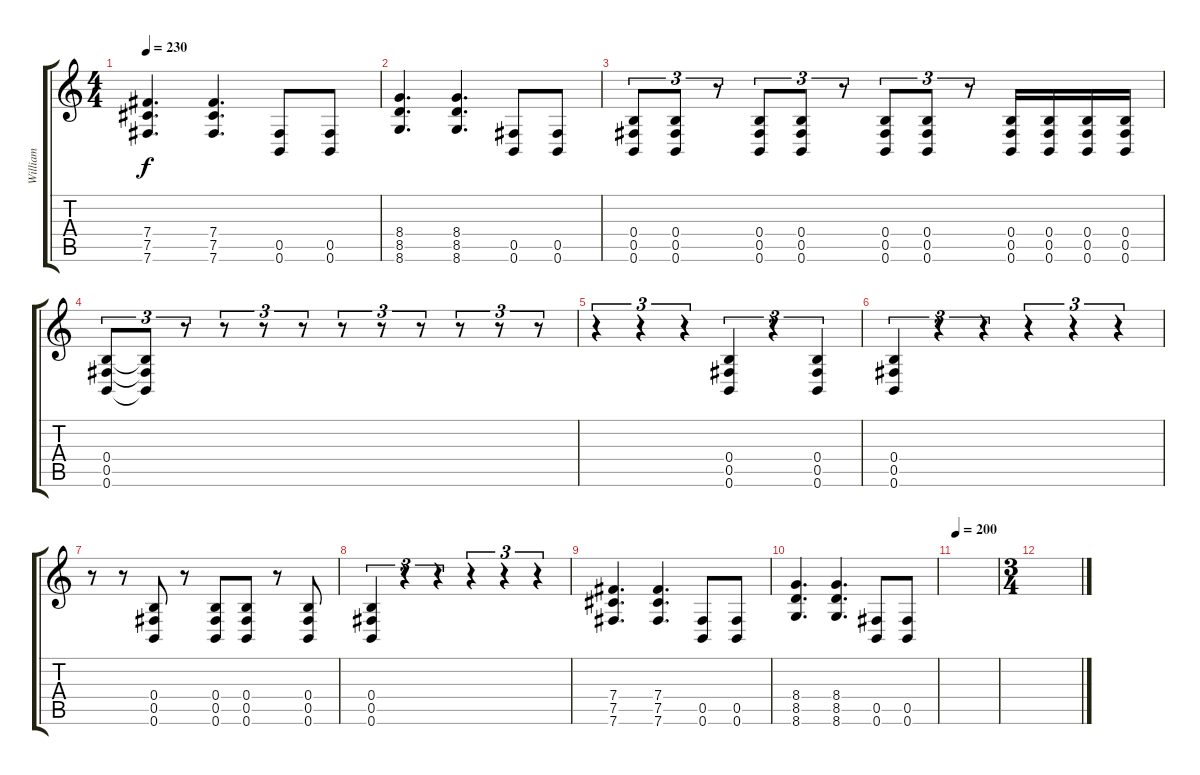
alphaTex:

\track ("William" "William") {instrument distortionguitar}
\staff {score tabs}
\tuning (Db4 Ab3 E3 B2 Gb2 B1) {hide}
\ts (4 4)
\tempo 230
\clef g2
\ks c
(7.4 7.5 7.6).4{d dy f} (7.4 7.5 7.6).4{d} (0.5 0.6).8 (0.5 0.6).8 |
(8.4 8.5 8.6).4{d} (8.4 8.5 8.6).4{d} (0.5 0.6).8 (0.5 0.6).8 |
(0.4 0.5 0.6).8{tu (3 2)} (0.4 0.5 0.6).8{tu (3 2)} r.8{tu (3 2)} (0.4 0.5 0.6).8{tu (3 2)} (0.4 0.5 0.6).8{tu (3 2)} r.8{tu (3 2)} (0.4 0.5 0.6).8{tu (3 2)} (0.4 0.5 0.6).8{tu (3 2)} r.8{tu (3 2)} (0.4 0.5 0.6).16 (0.4 0.5 0.6).16 (0.4 0.5 0.6).16 (0.4 0.5 0.6).16 |
(0.4 0.5 0.6).8{tu (3 2)} (0.4{t} 0.5{t} 0.6{t}).8{tu (3 2)} r.8{tu (3 2)} r.8{tu (3 2)} r.8{tu (3 2)} r.8{tu (3 2)} r.8{tu (3 2)} r.8{tu (3 2)} r.8{tu (3 2)} r.8{tu (3 2)} r.8{tu (3 2)} r.8{tu (3 2)} |
r.4{tu (3 2)} r.4{tu (3 2)} r.4{tu (3 2)} (0.4 0.5 0.6).4{tu (3 2)} r.4{tu (3 2)} (0.4 0.5 0.6).4{tu (3 2)} |
(0.4 0.5 0.6).4{tu (3 2)} r.4{tu (3 2)} r.4{tu (3 2)} r.4{tu (3 2)} r.4{tu (3 2)} r.4{tu (3 2)} |
r.8 r.8 (0.4 0.5 0.6).8 r.8 (0.4 0.5 0.6).8 (0.4 0.5 0.6).8 r.8 (0.4 0.5 0.6).8 |
(0.4 0.5 0.6).4{tu (3 2)} r.4{tu (3 2)} r.4{tu (3 2)} r.4{tu (3 2)} r.4{tu (3 2)} r.4{tu (3 2)} |
(7.4 7.5 7.6).4{d} (7.4 7.5 7.6).4{d} (0.5 0.6).8 (0.5 0.6).8 |
(8.4 8.5 8.6).4{d} (8.4 8.5 8.6).4{d} (0.5 0.6).8 (0.5 0.6).8 |
\tempo 200
|
\ts (3 4)
